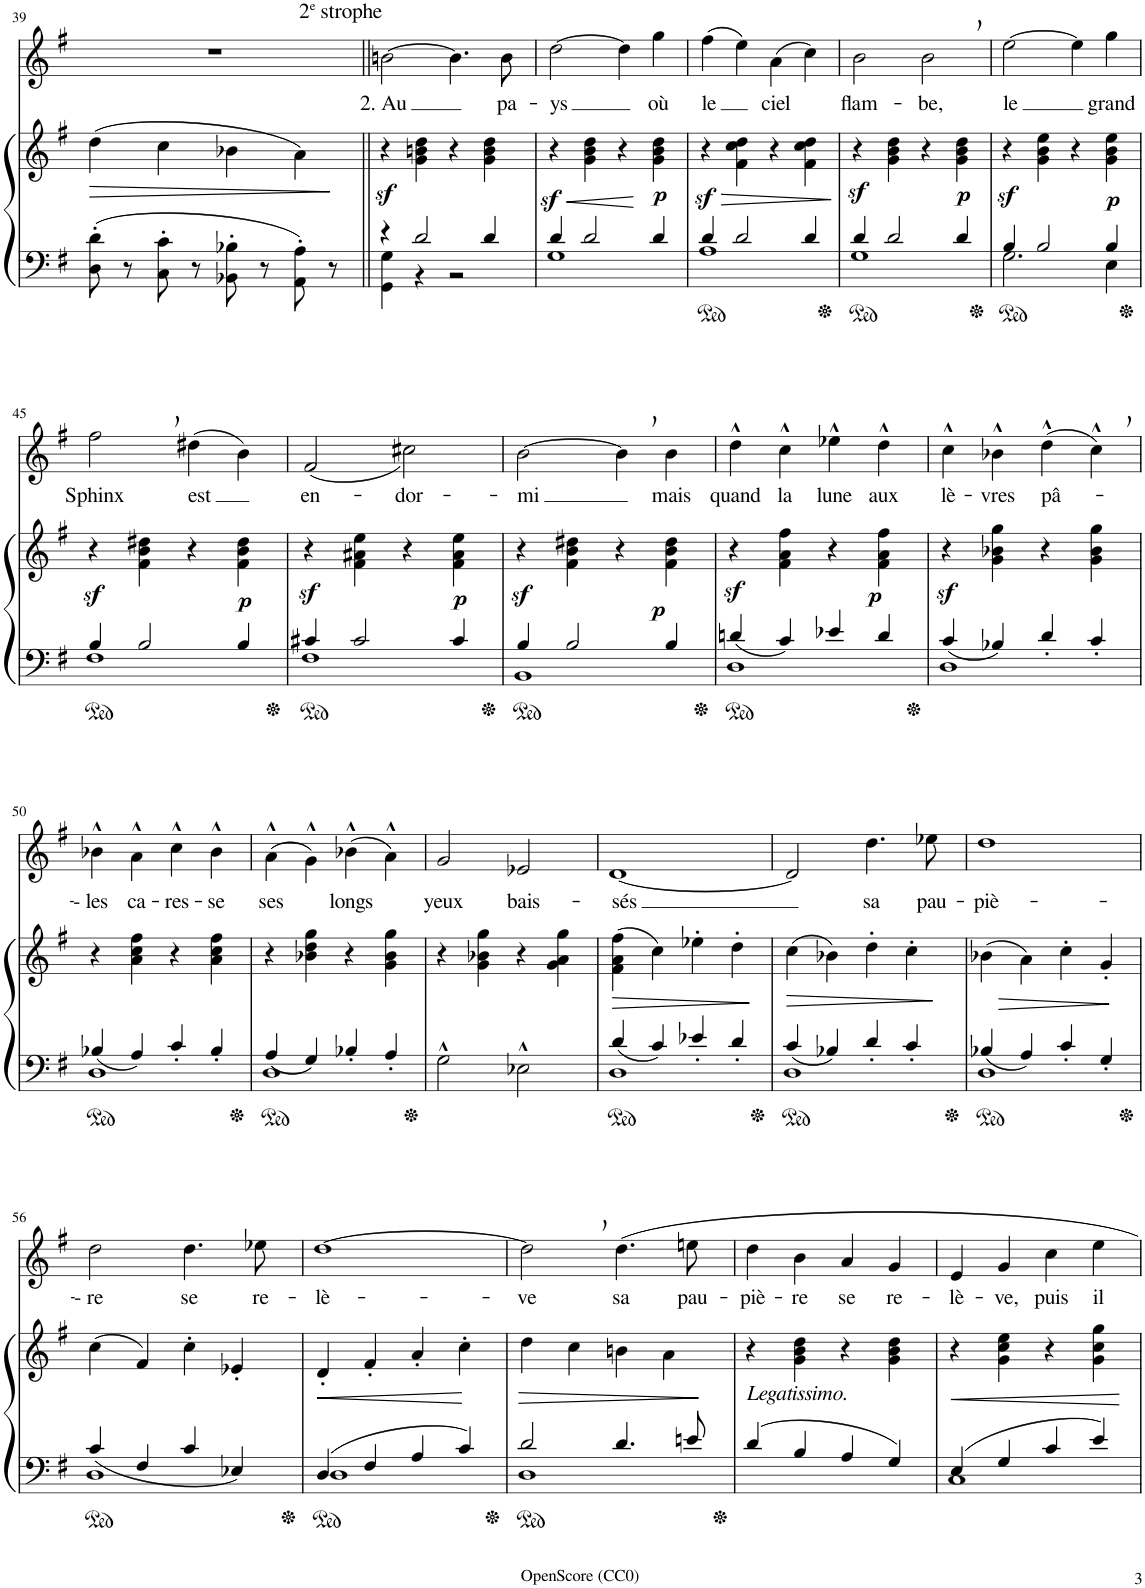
**kern	**kern	**dynam	**kern	**text
*part2	*part2	*part2	*part1	*part1
*staff3	*staff2	*staff2/3	*staff1	*staff1
*I"Piano	*	*	*I"Chant Voice	*
*I'Pno	*	*	*	*
!!LO:PB:g=z
*clefF4	*clefG2	*	*clefG2	*
*k[f#]	*k[f#]	*	*k[f#]	*
*M4/4	*M4/4	*	*M4/4	*
=39	=39	=39	=39	=39
!	!	!LO:HP:b	!	!
8D\' 8d\'	(4dd\	>	1r	.
8r	.	.	.	.
8C\' 8c\'	4cc\	.	.	.
8r	.	.	.	.
8BB-X\' 8B-X\'	4b-X\	.	.	.
8r	.	.	.	.
8AA\' 8A\'	4a\)	]	.	.
8r	.	.	.	.
=40||	=40||	=40||	=40||	=40||
*^	*	*	*	*
!	!	!	!	!LO:TX:a:t=2	!
!	!	!	!	!LO:TX:a:t=e	!
!	!	!	!	!LO:TX:a:t=strophe	!
!	!	!	!LO:DY:a=2	!	!LO:LY:b
4r	4GG\ 4G\	4r	sf	[2bn\	2. Au
2d/	4r	4g\ 4bn\ 4dd\	.	.	.
.	2r	4r	.	4.b\]	.
4d/	.	4g\ 4b\ 4dd\	.	.	.
!	!	!	!	!	!LO:LY:b
.	.	.	.	8b\	pa-
=41	=41	=41	=41	=41	=41
!	!	!	!LO:HP:b	!	!LO:LY:b
!	!	!	!LO:DY:n=1:b	!	!
4d/	1G	4r	< sf	[2dd\	-ys
2d/	.	4g\ 4b\ 4dd\	.	.	.
.	.	4r	[	4dd\]	.
!	!	!	!LO:DY:n=2:b	!	!LO:LY:b
4d/	.	4g\ 4b\ 4dd\	p	4gg\	où
=42	=42	=42	=42	=42	=42
!	!	!	!LO:HP:b	!	!LO:LY:b
!	!	!	!LO:DY:n=1:b	!	!
4d/	1A	4r	> sf	(4ff#\	le
2d/	.	4f#\ 4cc\ 4dd\	.	4ee\)	.
!	!	!	!	!	!LO:LY:b
.	.	4r	.	(4a\	ciel
4d/	.	4f#\ 4cc\ 4dd\	]	4cc\)	.
=43	=43	=43	=43	=43	=43
!	!	!	!LO:DY:b	!	!LO:LY:b
4d/	1G	4r	sf	2b\	flam-
2d/	.	4g\ 4b\ 4dd\	.	.	.
!	!	!	!	!	!LO:LY:b
.	.	4r	.	2b,\	-be,
!	!	!	!LO:DY:b	!	!
4d/	.	4g\ 4b\ 4dd\	p	.	.
=44	=44	=44	=44	=44	=44
!	!	!	!LO:DY:b	!	!LO:LY:b
4B/	2.G\	4r	sf	[2ee\	le
2B/	.	4g\ 4b\ 4ee\	.	.	.
.	.	4r	.	4ee\]	.
!	!	!	!LO:DY:b	!	!LO:LY:b
4B/	4E\	4g\ 4b\ 4ee\	p	4gg\	grand
!!LO:LB:g=z
=45	=45	=45	=45	=45	=45
!	!	!	!LO:DY:b	!	!LO:LY:b
4B/	1F#	4r	sf	2ff#,\	Sphinx
2B/	.	4f#\ 4b\ 4dd#X\	.	.	.
!	!	!	!	!	!LO:LY:b
.	.	4r	.	(4dd#X\	est
!	!	!	!LO:DY:b	!	!
4B/	.	4f#\ 4b\ 4dd#\	p	4b\)	.
=46	=46	=46	=46	=46	=46
!	!	!	!LO:DY:b	!	!LO:LY:b
4c#X/	1F#	4r	sf	(<2f#/	en-
2c#/	.	4f#\ 4a#X\ 4ee\	.	.	.
!	!	!	!	!	!LO:LY:b
.	.	4r	.	2cc#X\)	-dor-
!	!	!	!LO:DY:b	!	!
4c#/	.	4f#\ 4a#\ 4ee\	p	.	.
=47	=47	=47	=47	=47	=47
!	!	!	!LO:DY:b	!	!LO:LY:b
4B/	1BB	4r	sf	[2b\	-mi
2B/	.	4f#\ 4b\ 4dd#X\	.	.	.
.	.	4r	.	4b,\]	.
!	!	!	!LO:DY:b	!	!LO:LY:b
4B/	.	4f#\ 4b\ 4dd#\	p	4b\	mais
=48	=48	=48	=48	=48	=48
!	!	!	!LO:DY:b	!	!LO:LY:b
1D	4dn/	4r	sf	4dd^^\	quand
!	!	!	!	!	!LO:LY:b
.	4c/	4f#\ 4a\ 4ff#\	.	4cc^^\	la
!	!	!	!	!	!LO:LY:b
.	4e-X/	4r	.	4ee-X^^\	lune
!	!	!	!LO:DY:b	!	!LO:LY:b
.	4d/	4f#\ 4a\ 4ff#\	p	4dd^^\	aux
=49	=49	=49	=49	=49	=49
!	!	!	!LO:DY:b	!	!LO:LY:b
1D	4c/	4r	sf	4cc^^\	lè-
!	!	!	!	!	!LO:LY:b
.	4B-X/	4g\ 4b-X\ 4gg\	.	4b-X^^\	-vres
!	!	!	!	!	!LO:LY:b
.	4d'</	4r	.	(4dd^^\	pâ-
.	4c'</	4g\ 4b-\ 4gg\	.	4cc^^,\)	.
!!LO:LB:g=z
=50	=50	=50	=50	=50	=50
!	!	!	!	!	!LO:LY:b
1D	4B-X/	4r	.	4b-X^^\	-- les
!	!	!	!	!	!LO:LY:b
.	4A/	4a\ 4cc\ 4ff#\	.	4a^^\	ca-
!	!	!	!	!	!LO:LY:b
.	4c'</	4r	.	4cc^^\	-res-
!	!	!	!	!	!LO:LY:b
.	4B-'</	4a\ 4cc\ 4ff#\	.	4b-^^\	-se
=51	=51	=51	=51	=51	=51
!	!	!	!	!	!LO:LY:b
1D	4A/	4r	.	(4a^^\	ses
.	4G/	4b-X\ 4dd\ 4gg\	.	4g^^\)	.
!	!	!	!	!	!LO:LY:b
.	4B-X'</	4r	.	(4b-X^^\	longs
.	4A'</	4g\ 4b-\ 4gg\	.	4a^^\)	.
=52	=52	=52	=52	=52	=52
!	!	!	!	!	!LO:LY:b
*v	*v	*	*	*	*
2G^^\	4r	.	2g/	yeux
.	4g\ 4b-X\ 4gg\	.	.	.
!	!	!	!	!LO:LY:b
2E-X^^\	4r	.	2e-X/	bais-
.	4g\ 4a\ 4gg\	.	.	.
=53	=53	=53	=53	=53
*^	*	*	*	*
!	!	!	!LO:HP:b	!	!LO:LY:b
1D	4d/	(4f#\ 4a\ 4ff#\	>	[1d	-sés
.	4c/	4cc\)	.	.	.
.	4e-X'</	4ee-X'\	.	.	.
.	4d'</	4dd'\	]	.	.
=54	=54	=54	=54	=54	=54
!	!	!	!LO:HP:b	!	!
1D	4c/	(4cc\	>	2d/]	.
.	4B-X/	4b-X\)	.	.	.
!	!	!	!	!	!LO:LY:b
.	4d'</	4dd'\	.	4.dd\	sa
.	4c'</	4cc'\	]	.	.
!	!	!	!	!	!LO:LY:b
.	.	.	.	8ee-X\	pau-
=55	=55	=55	=55	=55	=55
!	!	!	!LO:HP:b	!	!LO:LY:b
1D	4B-X/	(4b-X\	>	1dd	-piè-
.	4A/	4a\)	.	.	.
.	4c'</	4cc'\	.	.	.
.	4G'</	4g'/	]	.	.
!!LO:LB:g=z
=56	=56	=56	=56	=56	=56
!	!	!	!	!	!LO:LY:b
1D	4c/	(4cc\	.	2dd\	-- re
.	4F#/	4f#/)	.	.	.
!	!	!	!	!	!LO:LY:b
.	4c/	4cc'\	.	4.dd\	se
.	4E-X/	4e-X'/	.	.	.
!	!	!	!	!	!LO:LY:b
.	.	.	.	8ee-X\	re-
=57	=57	=57	=57	=57	=57
!	!	!	!LO:HP:b	!	!LO:LY:b
4D/	1D	4d'/	<	[1dd	-lè-
4F#/	.	4f#'/	.	.	.
4A/	.	4a'/	.	.	.
4c/	.	4cc'\	.	.	.
*v	*v	*	*	*	*
.	.	[	.	.
=58	=58	=58	=58	=58
*^	*	*	*	*
!	!	!	!LO:HP:b	!	!LO:LY:b
2d/	1D	4dd\	>	2dd,\]	-ve
.	.	4cc\	.	.	.
!	!	!	!	!	!LO:LY:b
4.d/	.	4bn\	.	4.dd\	sa
.	.	4a\	]	.	.
!	!	!	!	!	!LO:LY:b
8en/	.	.	.	8een\	pau-
*v	*v	*	*	*	*
=59	=59	=59	=59	=59
!	!LO:TX:b:i:t=Legatissimo.	!	!	!
!	!	!	!	!LO:LY:b
4d/	4r	.	4dd\	-piè-
!	!	!	!	!LO:LY:b
4B/	4g\ 4b\ 4dd\	.	4b\	-re
!	!	!	!	!LO:LY:b
4A/	4r	.	4a/	se
!	!	!	!	!LO:LY:b
4G/	4g\ 4b\ 4dd\	.	4g/	re-
=60	=60	=60	=60	=60
*^	*	*	*	*
!	!	!	!LO:HP:b	!	!LO:LY:b
4E/	1C	4r	<	4e/	-lè-
!	!	!	!	!	!LO:LY:b
4G/	.	4g\ 4cc\ 4ee\	.	4g/	-ve,
!	!	!	!	!	!LO:LY:b
4c/	.	4r	.	4cc\	puis
!	!	!	!	!	!LO:LY:b
4e/	.	4g\ 4cc\ 4gg\	[	4ee\	il
*v	*v	*	*	*	*
=	=	=	=	=
*-	*-	*-	*-	*-
